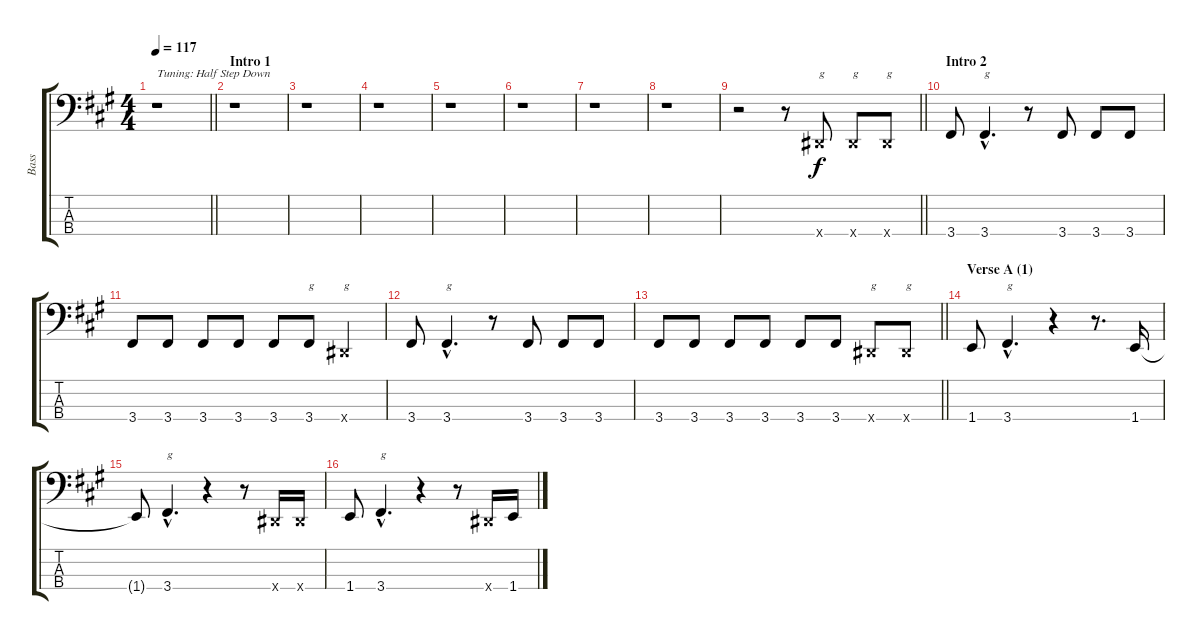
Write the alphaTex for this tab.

\track ("Bass" "Bass") {instrument electricbasspick}
\staff {score tabs}
\tuning (Gb2 Db2 Ab1 Eb1) {hide}
\ts (4 4)
\tempo 117
\clef f4
\barLineRight lightlight
\ks f#minor
r.1{txt "Tuning: Half Step Down" dy f instrument electricbasspick} |
\section ("" "Intro 1")
r.1 |
r.1 |
r.1 |
r.1 |
r.1 |
r.1 |
r.1 |
\barLineRight lightlight
r.2 r.8 0.4{x}.8{txt "g"} 0.4{x}.8{txt "g"} 0.4{x}.8{txt "g"} |
\section ("" "Intro 2")
3.4.8 3.4{hac}.4{d txt "g"} r.8 3.4.8 3.4.8 3.4.8 |
3.4.8 3.4.8 3.4.8 3.4.8 3.4.8 3.4.8{txt "g"} 0.4{x}.4{txt "g"} |
3.4.8 3.4{hac}.4{d txt "g"} r.8 3.4.8 3.4.8 3.4.8 |
\barLineRight lightlight
3.4.8 3.4.8 3.4.8 3.4.8 3.4.8 3.4.8 0.4{x}.8{txt "g"} 0.4{x}.8{txt "g"} |
\section ("" "Verse A (1)")
1.4.8 3.4{hac}.4{d txt "g"} r.4 r.8{d} 1.4.16 |
1.4{t}.8 3.4{hac}.4{d txt "g"} r.4 r.8 0.4{x}.16 0.4{x}.16 |
1.4.8 3.4{hac}.4{d txt "g"} r.4 r.8 0.4{x}.16 1.4.16
